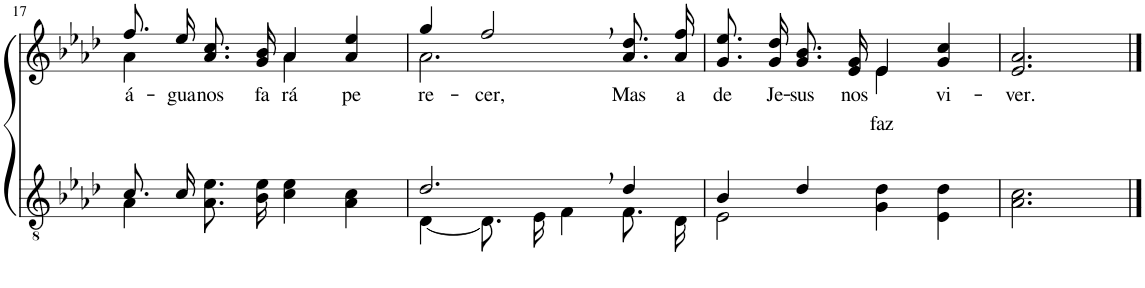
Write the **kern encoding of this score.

**kern	**kern	**text
*part2	*part1	*part1
*staff2	*staff1	*staff1
*I"Parte III e IV	*I"Parte I e II	*
!!LO:PB:g=z
*clefGv2	*clefG2	*
*Trd3c5	*Trd3c5	*
*k[b-e-a-d-]	*k[b-e-a-d-]	*
*M4/4	*M4/4	*
=17	=17	=17
*^	*^	*
!	!	!	!	!LO:LY:b
8.c/L	4A-\	8.ff/L	4a-\	á-
!	!	!	!	!LO:LY:b
16c/Jk	.	16ee-/Jk	.	-gua
!	!	!	!	!LO:LY:b
4ryy	8.A-\ 8.e-\L	8.a-/ 8.cc/L	4ryy	nos
!	!	!	!	!LO:LY:b
.	16B-\ 16e-\Jk	16g/ 16b-/Jk	.	fa-
!	!	!	!	!LO:LY:b
2ryy	4c\ 4e-\	4a-/	4a-\	rá
!	!	!	!	!LO:LY:b
.	4A-\ 4c\	4a-/ 4ee-/	4ryy	pe-
=18	=18	=18	=18	=18
!	!	!	!	!LO:LY:b
2.d-,/	[4D-\	4gg/	2.a-\	-re-
!	!	!	!	!LO:LY:b
.	8.D-\L]	2ff,/	.	-cer,
.	16E-\Jk	.	.	.
.	4F\	.	.	.
!	!	!	!	!LO:LY:b
4d-/	8.F\L	8.a-\ 8.dd-\L	4ryy	Mas
!	!	!	!	!LO:LY:b
.	16D-\Jk	16a-\ 16ff\Jk	.	a
=19	=19	=19	=19	=19
!	!	!	!	!LO:LY:b
4B-/	2E-\	8.g\ 8.ee-\L	2ryy	de
!	!	!	!	!LO:LY:b
.	.	16g\ 16dd-\Jk	.	Je-
!	!	!	!	!LO:LY:b
4d-/	.	8.g/ 8.b-/L	.	-sus
!	!	!	!	!LO:LY:b
.	.	16e-/ 16g/Jk	.	nos
!	!	!	!	!LO:LY:b
2ryy	4G\ 4d-\	4e-/	4e-\	faz
!	!	!	!	!LO:LY:b
.	4E-\ 4d-\	4g/ 4cc/	4ryy	vi-
=20	=20	=20	=20	=20
!	!	!	!	!LO:LY:b
*v	*v	*	*	*
*	*v	*v	*
2.A-\ 2.c\	2.e-/ 2.a-/	-ver.
==	==	==
*-	*-	*-
